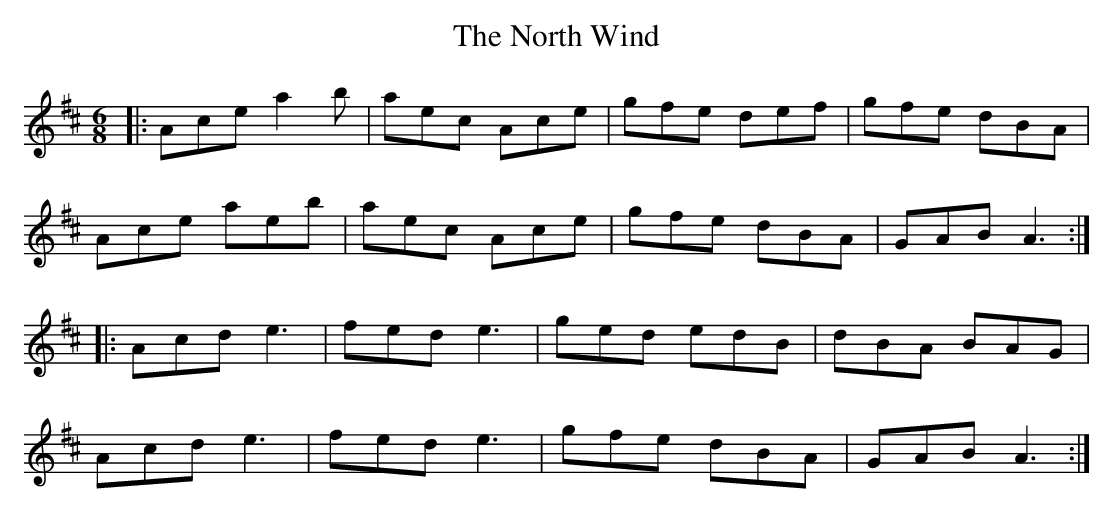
X:1
T: The North Wind
M: 6/8
L: 1/8
K: Amix
|:Ace a2b|aec Ace|gfe def|gfe dBA|
Ace aeb|aec Ace|gfe dBA|GAB A3:|
|:Acd e3|fed e3|ged edB|dBA BAG|
Acd e3|fed e3|gfe dBA|GAB A3:|
